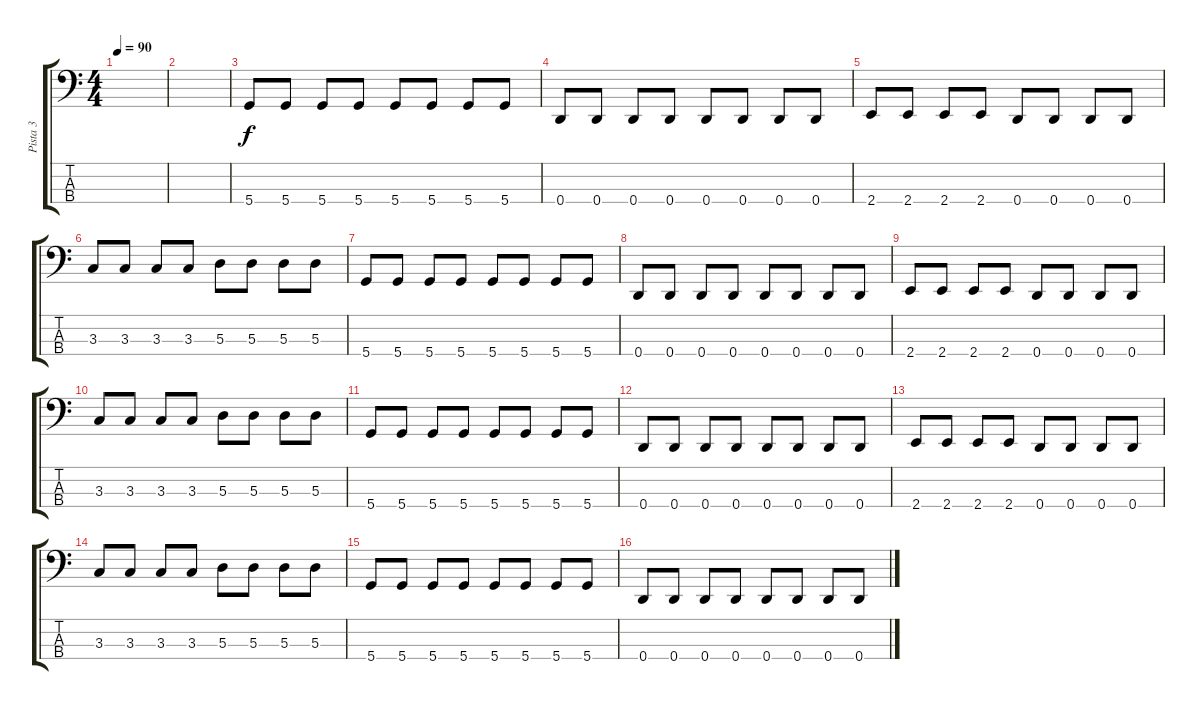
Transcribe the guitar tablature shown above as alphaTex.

\track ("Pista 3" "Pista 3") {instrument electricbassfinger}
\staff {score tabs}
\tuning (G2 D2 A1 D1) {hide}
\ts (4 4)
\tempo 90
\clef f4
\ks c
|
|
5.4.8 5.4.8 5.4.8 5.4.8 5.4.8 5.4.8 5.4.8 5.4.8 |
0.4.8 0.4.8 0.4.8 0.4.8 0.4.8 0.4.8 0.4.8 0.4.8 |
2.4.8 2.4.8 2.4.8 2.4.8 0.4.8 0.4.8 0.4.8 0.4.8 |
3.3.8 3.3.8 3.3.8 3.3.8 5.3.8 5.3.8 5.3.8 5.3.8 |
5.4.8 5.4.8 5.4.8 5.4.8 5.4.8 5.4.8 5.4.8 5.4.8 |
0.4.8 0.4.8 0.4.8 0.4.8 0.4.8 0.4.8 0.4.8 0.4.8 |
2.4.8 2.4.8 2.4.8 2.4.8 0.4.8 0.4.8 0.4.8 0.4.8 |
3.3.8 3.3.8 3.3.8 3.3.8 5.3.8 5.3.8 5.3.8 5.3.8 |
5.4.8 5.4.8 5.4.8 5.4.8 5.4.8 5.4.8 5.4.8 5.4.8 |
0.4.8 0.4.8 0.4.8 0.4.8 0.4.8 0.4.8 0.4.8 0.4.8 |
2.4.8 2.4.8 2.4.8 2.4.8 0.4.8 0.4.8 0.4.8 0.4.8 |
3.3.8 3.3.8 3.3.8 3.3.8 5.3.8 5.3.8 5.3.8 5.3.8 |
5.4.8 5.4.8 5.4.8 5.4.8 5.4.8 5.4.8 5.4.8 5.4.8 |
0.4.8 0.4.8 0.4.8 0.4.8 0.4.8 0.4.8 0.4.8 0.4.8
